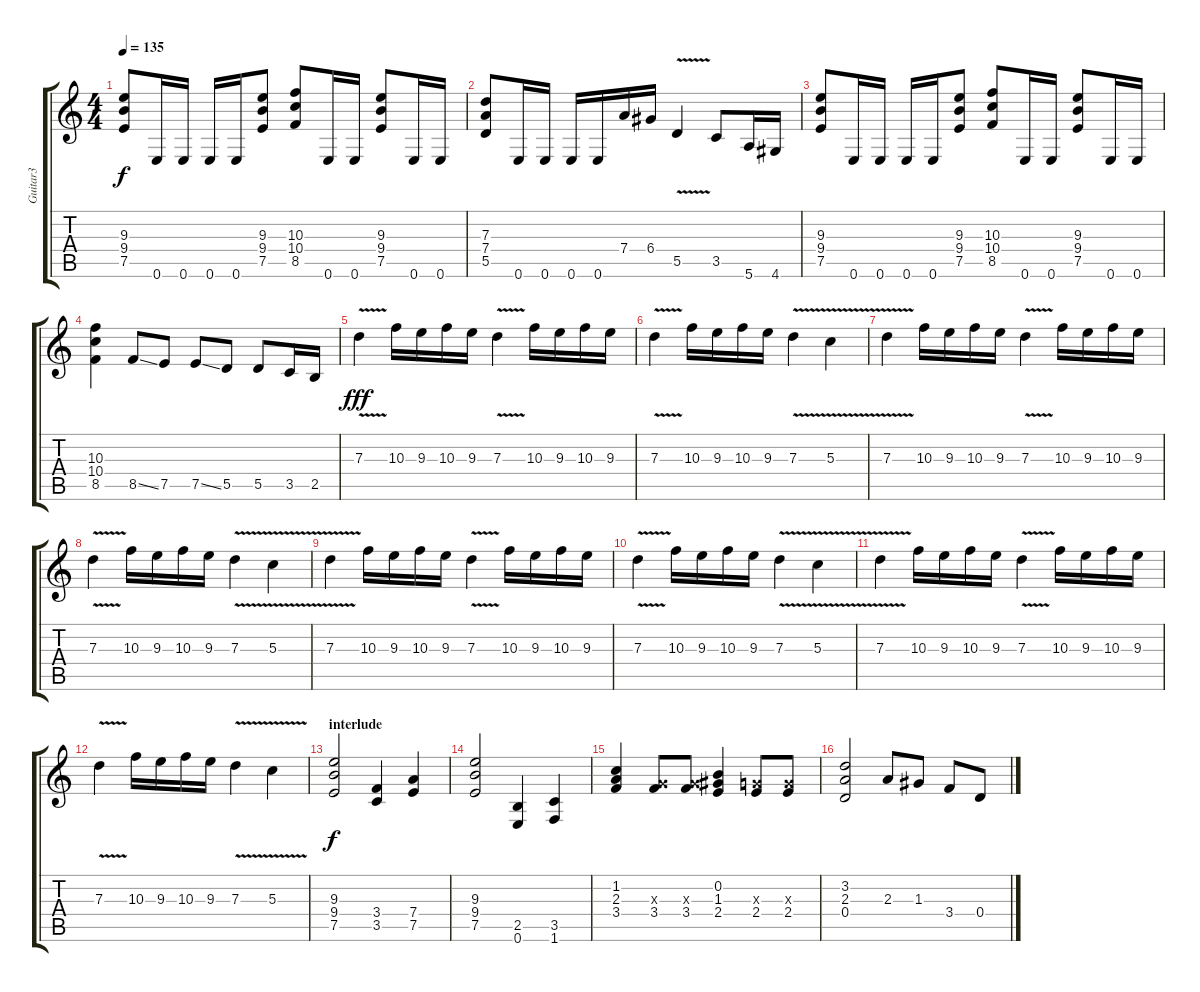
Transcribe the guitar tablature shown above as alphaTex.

\track ("Guitar3" "Guitar3") {instrument distortionguitar}
\staff {score tabs}
\tuning (E4 B3 G3 D3 A2 E2) {hide}
\ts (4 4)
\tempo 135
\clef g2
\ks c
(9.3 9.4 7.5).8{dy f} 0.6.16 0.6.16 0.6.16 0.6.16 (9.3 9.4 7.5).8 (10.3 10.4 8.5).8 0.6.16 0.6.16 (9.3 9.4 7.5).8 0.6.16 0.6.16 |
(7.3 7.4 5.5).8 0.6.16 0.6.16 0.6.16 0.6.16 7.4.16 6.4.16 5.5{v}.4 3.5.8 5.6.16 4.6.16 |
(9.3 9.4 7.5).8 0.6.16 0.6.16 0.6.16 0.6.16 (9.3 9.4 7.5).8 (10.3 10.4 8.5).8 0.6.16 0.6.16 (9.3 9.4 7.5).8 0.6.16 0.6.16 |
(10.3 10.4 8.5).4 8.5{ss}.8 7.5.8 7.5{ss}.8 5.5.8 5.5.8 3.5.16 2.5.16 |
7.3{v}.4{dy fff} 10.3.16 9.3.16 10.3.16 9.3.16 7.3{v}.4 10.3.16 9.3.16 10.3.16 9.3.16 |
7.3{v}.4 10.3.16 9.3.16 10.3.16 9.3.16 7.3{v}.4 5.3{v}.4 |
7.3{v}.4 10.3.16 9.3.16 10.3.16 9.3.16 7.3{v}.4 10.3.16 9.3.16 10.3.16 9.3.16 |
7.3{v}.4 10.3.16 9.3.16 10.3.16 9.3.16 7.3{v}.4 5.3{v}.4 |
7.3{v}.4 10.3.16 9.3.16 10.3.16 9.3.16 7.3{v}.4 10.3.16 9.3.16 10.3.16 9.3.16 |
7.3{v}.4 10.3.16 9.3.16 10.3.16 9.3.16 7.3{v}.4 5.3{v}.4 |
7.3{v}.4 10.3.16 9.3.16 10.3.16 9.3.16 7.3{v}.4 10.3.16 9.3.16 10.3.16 9.3.16 |
7.3{v}.4 10.3.16 9.3.16 10.3.16 9.3.16 7.3{v}.4 5.3{v}.4 |
\section ("" "interlude")
(9.3 9.4 7.5).2{dy f} (3.4 3.5).4 (7.4 7.5).4 |
(9.3 9.4 7.5).2 (2.5 0.6).4 (3.5 1.6).4 |
(1.2 2.3 3.4).4 (0.3{x} 3.4).8 (0.3{x} 3.4).8 (0.2 1.3 2.4).4 (0.3{x} 2.4).8 (0.3{x} 2.4).8 |
(3.2 2.3 0.4).2 2.3.8 1.3.8 3.4.8 0.4.8
